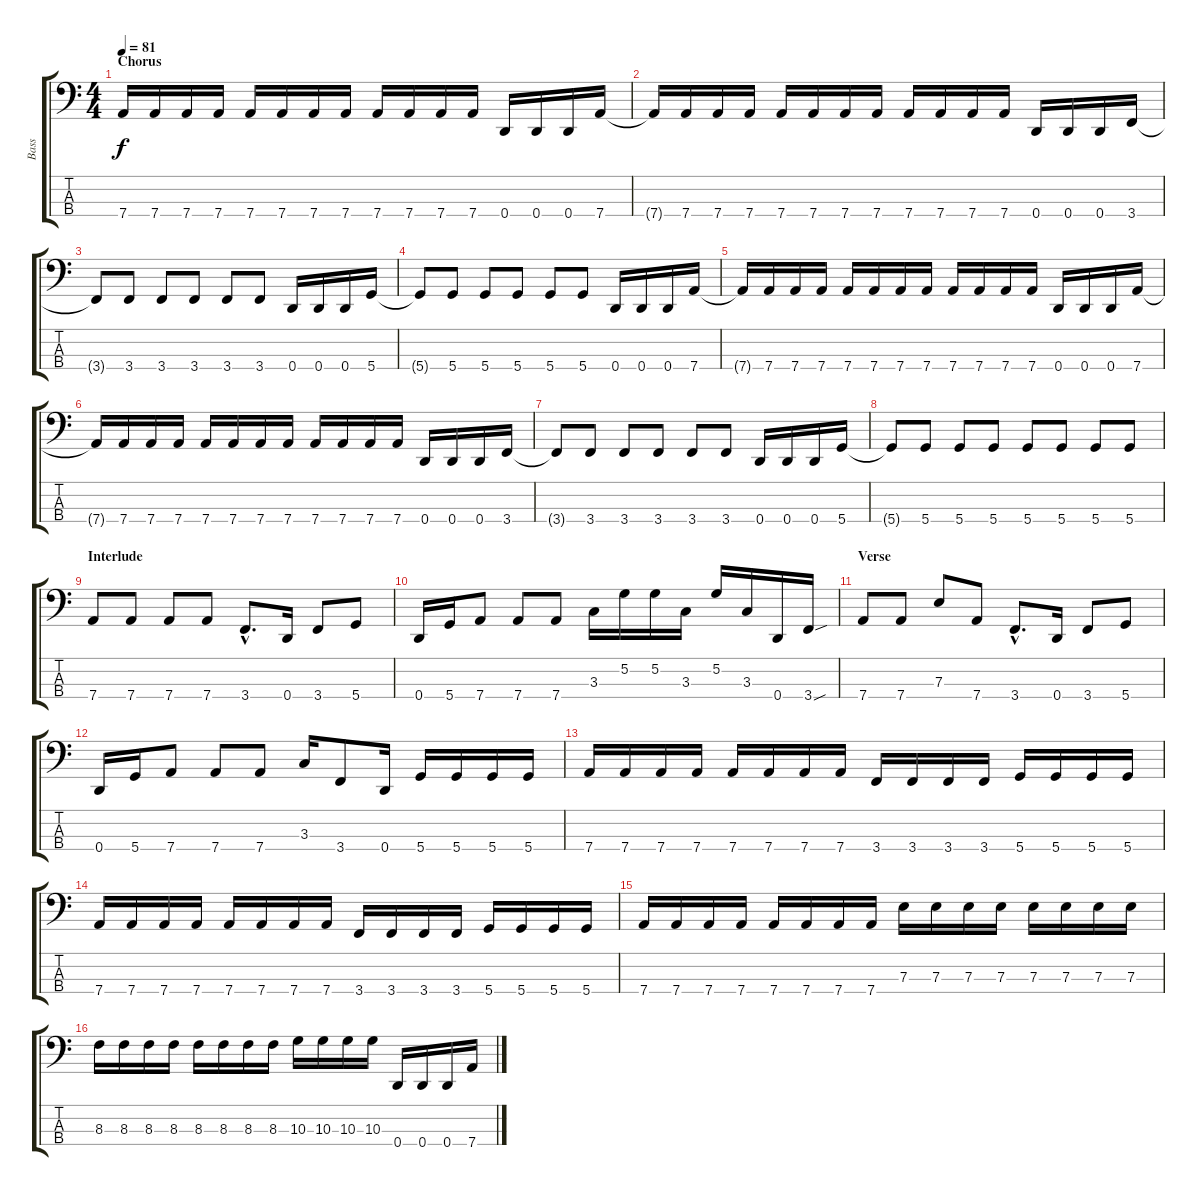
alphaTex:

\track ("Bass" "Bass") {instrument electricbassfinger}
\staff {score tabs}
\tuning (G2 D2 A1 D1) {hide}
\ts (4 4)
\section ("" "Chorus")
\tempo 81
\clef f4
\ks c
7.4{t}.16{dy f} 7.4.16 7.4.16 7.4.16 7.4.16 7.4.16 7.4.16 7.4.16 7.4.16 7.4.16 7.4.16 7.4.16 0.4.16 0.4.16 0.4.16 7.4.16 |
7.4{t}.16 7.4.16 7.4.16 7.4.16 7.4.16 7.4.16 7.4.16 7.4.16 7.4.16 7.4.16 7.4.16 7.4.16 0.4.16 0.4.16 0.4.16 3.4.16 |
3.4{t}.8 3.4.8 3.4.8 3.4.8 3.4.8 3.4.8 0.4.16 0.4.16 0.4.16 5.4.16 |
5.4{t}.8 5.4.8 5.4.8 5.4.8 5.4.8 5.4.8 0.4.16 0.4.16 0.4.16 7.4.16 |
7.4{t}.16 7.4.16 7.4.16 7.4.16 7.4.16 7.4.16 7.4.16 7.4.16 7.4.16 7.4.16 7.4.16 7.4.16 0.4.16 0.4.16 0.4.16 7.4.16 |
7.4{t}.16 7.4.16 7.4.16 7.4.16 7.4.16 7.4.16 7.4.16 7.4.16 7.4.16 7.4.16 7.4.16 7.4.16 0.4.16 0.4.16 0.4.16 3.4.16 |
3.4{t}.8 3.4.8 3.4.8 3.4.8 3.4.8 3.4.8 0.4.16 0.4.16 0.4.16 5.4.16 |
5.4{t}.8 5.4.8 5.4.8 5.4.8 5.4.8 5.4.8 5.4.8 5.4.8 |
\section ("" "Interlude")
7.4.8 7.4.8 7.4.8 7.4.8 3.4{hac}.8{d} 0.4.16 3.4.8 5.4.8 |
0.4.16 5.4.16 7.4.8 7.4.8 7.4.8 3.3.16 5.2.16 5.2.16 3.3.16 5.2.16 3.3.16 0.4.16 3.4{sou}.16 |
\section ("" "Verse")
7.4.8 7.4.8 7.3.8 7.4.8 3.4{hac}.8{d} 0.4.16 3.4.8 5.4.8 |
0.4.16 5.4.16 7.4.8 7.4.8 7.4.8 3.3.16 3.4.8 0.4.16 5.4.16 5.4.16 5.4.16 5.4.16 |
7.4.16 7.4.16 7.4.16 7.4.16 7.4.16 7.4.16 7.4.16 7.4.16 3.4.16 3.4.16 3.4.16 3.4.16 5.4.16 5.4.16 5.4.16 5.4.16 |
7.4.16 7.4.16 7.4.16 7.4.16 7.4.16 7.4.16 7.4.16 7.4.16 3.4.16 3.4.16 3.4.16 3.4.16 5.4.16 5.4.16 5.4.16 5.4.16 |
7.4.16 7.4.16 7.4.16 7.4.16 7.4.16 7.4.16 7.4.16 7.4.16 7.3.16 7.3.16 7.3.16 7.3.16 7.3.16 7.3.16 7.3.16 7.3.16 |
8.3.16 8.3.16 8.3.16 8.3.16 8.3.16 8.3.16 8.3.16 8.3.16 10.3.16 10.3.16 10.3.16 10.3.16 0.4.16 0.4.16 0.4.16 7.4.16
